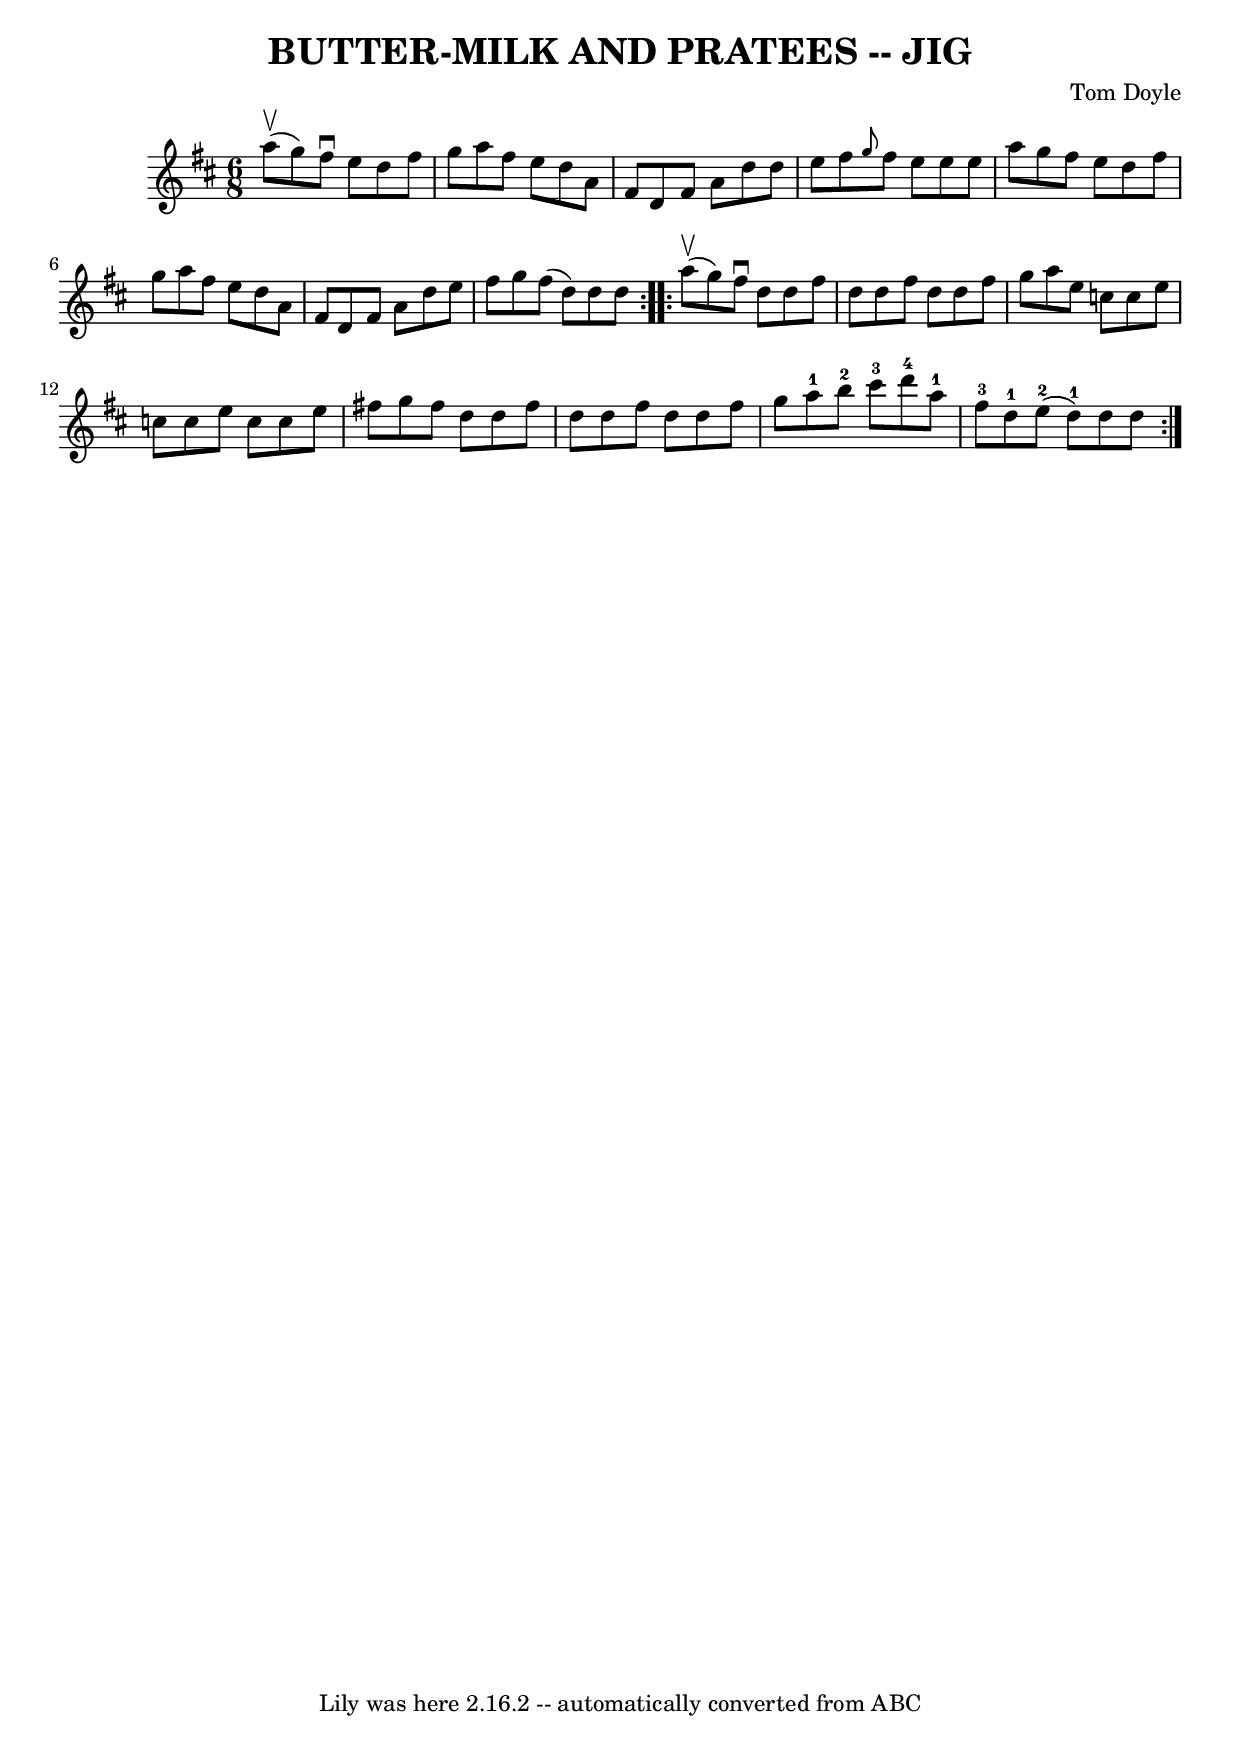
\version "2.7.40"
\include "Mammoth.ily"
\header {
	%% book = "Ryan's Mammoth Collection of Fiddle Tunes"
	composer = "Tom Doyle"
	crossRefNumber = "1"
	footnotes = ""
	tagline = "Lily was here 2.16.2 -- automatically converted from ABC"
	title = "BUTTER-MILK AND PRATEES -- JIG"
}
voicedefault =  {
\set Score.defaultBarType = "empty"

\repeat volta 2 {
\time 6/8 \key d \major a''8 (^\upbow g''8)       |
 fis''8 
^\downbow e''8 d''8 fis''8 g''8 a''8    |
 fis''8 e''8 
 d''8 a'8 fis'8 d'8    |
 fis'8 a'8 d''8 d''8    
e''8 fis''8    |
 \grace { g''8  } fis''8 e''8 e''8 e''8 
 a''8 g''8    |
     |
 fis''8 e''8 d''8 fis''8    
g''8 a''8    |
 fis''8 e''8 d''8 a'8 fis'8 d'8    
|
 fis'8 a'8 d''8 e''8 fis''8 g''8    |
 fis''8 
(d''8) d''8 d''8    }     \repeat volta 2 { a''8 (^\upbow g''8 
)       |
 fis''8^\downbow d''8 d''8 fis''8 d''8 d''8  
  |
 fis''8 d''8 d''8 fis''8 g''8 a''8    |
   
e''8 c''8 c''8 e''8 c''8 c''8    |
 e''8 c''8 c''8 
 e''8 fis''!8 g''8    |
     |
 fis''8 d''8 d''8    
fis''8 d''8 d''8    |
 fis''8 d''8 d''8 fis''8 g''8   
 a''8-1   |
 b''8-2 cis'''8-3 d'''8-4 a''8-1   
fis''8-3 d''8-1   |
 e''8-2(d''8-1) d''8 d''8 
 }   
}

\score{
    <<

	\context Staff="default"
	{
	    \voicedefault 
	}

    >>
	\layout {
	}
	\midi {}
}
